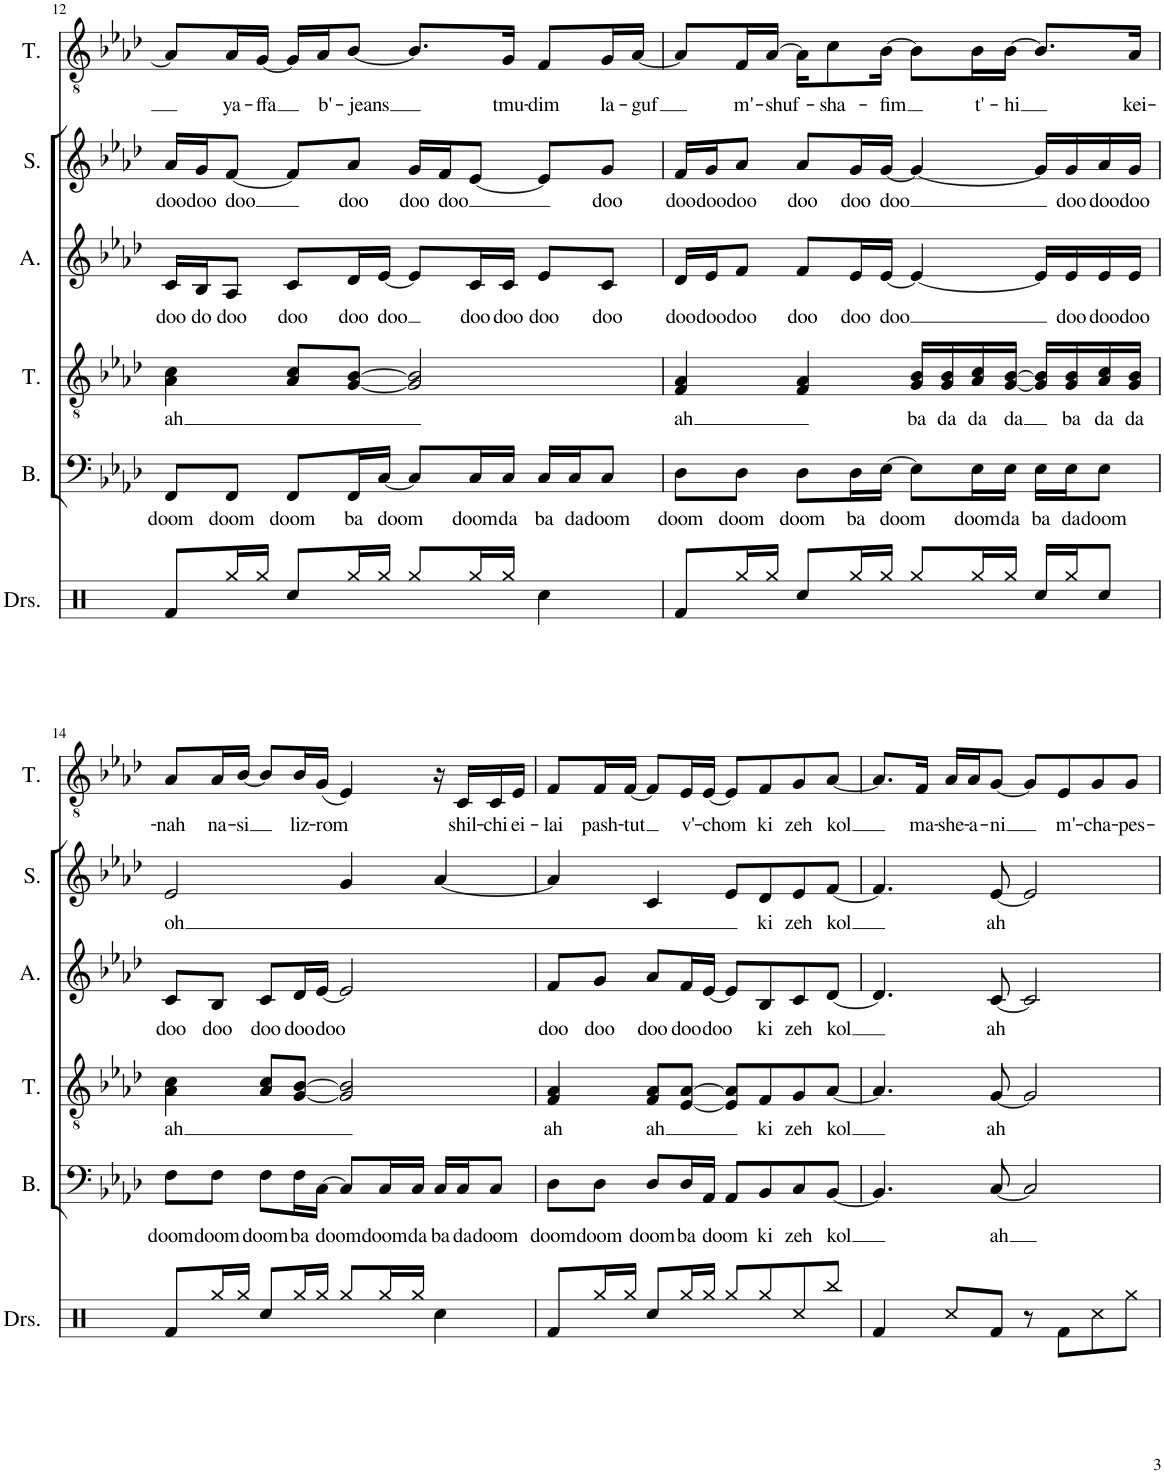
**kern	**kern	**text	**kern	**text	**kern	**text	**kern	**text	**kern	**text
*part6	*part5	*part5	*part4	*part4	*part3	*part3	*part2	*part2	*part1	*part1
*staff6	*staff5	*staff5	*staff4	*staff4	*staff3	*staff3	*staff2	*staff2	*staff1	*staff1
*I"Drumset	*I"Bass	*	*I"Tenor	*	*I"Alto	*	*I"Soprano	*	*I"Tenor	*
*I'Drs.	*I'B.	*	*I'T.	*	*I'A.	*	*I'S.	*	*I'T.	*
!!LO:PB:g=z
*clefX	*clefF4	*	*clefGv2	*	*clefG2	*	*clefG2	*	*clefGv2	*
*k[]	*k[b-e-a-d-]	*	*k[b-e-a-d-]	*	*k[b-e-a-d-]	*	*k[b-e-a-d-]	*	*k[b-e-a-d-]	*
*M4/4	*M4/4	*	*M4/4	*	*M4/4	*	*M4/4	*	*M4/4	*
=12	=12	=12	=12	=12	=12	=12	=12	=12	=12	=12
!	!	!LO:LY:b	!	!LO:LY:b	!	!LO:LY:b	!	!LO:LY:b	!	!
8Rf/L	8FF/L	doom	4A-\ 4c\	ah	16c/LL	doo	16a-/LL	doo	8A-/L]	.
!	!	!	!	!	!	!LO:LY:b	!	!LO:LY:b	!	!
.	.	.	.	.	16B-/J	do	16g/J	doo	.	.
!	!	!LO:LY:b	!	!	!	!LO:LY:b	!	!LO:LY:b	!	!LO:LY:b
16Rgg/L	8FF/J	doom	.	.	8A-/J	doo	[8f/J	doo	16A-/L	ya-
!	!	!	!	!	!	!	!	!	!	!LO:LY:b
16Rgg/JJ	.	.	.	.	.	.	.	.	[16G/JJ	-ffa
!	!	!LO:LY:b	!	!	!	!LO:LY:b	!	!	!	!
8Rcc/L	8FF/L	doom	8A-/ 8c/L	.	8c/L	doo	8f/L]	.	16G/LL]	.
!	!	!	!	!	!	!	!	!	!	!LO:LY:b
.	.	.	.	.	.	.	.	.	16A-/J	b'-
!	!	!LO:LY:b	!	!	!	!LO:LY:b	!	!LO:LY:b	!	!LO:LY:b
16Rgg/L	16FF/L	ba	[8G/ [8B-/J	.	16d-/L	doo	8a-/J	doo	[8B-/J	-jeans
!	!	!LO:LY:b	!	!	!	!LO:LY:b	!	!	!	!
16Rgg/JJ	[16C/JJ	doom	.	.	[16e-/JJ	doo	.	.	.	.
!	!	!	!	!	!	!	!	!LO:LY:b	!	!
8Rgg/L	8C/L]	.	2G/] 2B-/]	.	8e-/L]	.	16g/LL	doo	8.B-/L]	.
!	!	!	!	!	!	!	!	!LO:LY:b	!	!
.	.	.	.	.	.	.	16f/J	doo	.	.
!	!	!LO:LY:b	!	!	!	!LO:LY:b	!	!	!	!
16Rgg/L	16C/L	doom	.	.	16c/L	doo	[8e-/J	.	.	.
!	!	!LO:LY:b	!	!	!	!LO:LY:b	!	!	!	!LO:LY:b
16Rgg/JJ	16C/JJ	da	.	.	16c/JJ	doo	.	.	16G/Jk	tmu-
!	!	!LO:LY:b	!	!	!	!LO:LY:b	!	!	!	!LO:LY:b
4Rcc\	16C/LL	ba	.	.	8e-/L	doo	8e-/L]	.	8F/L	-dim
!	!	!LO:LY:b	!	!	!	!	!	!	!	!
.	16C/J	da	.	.	.	.	.	.	.	.
!	!	!LO:LY:b	!	!	!	!LO:LY:b	!	!LO:LY:b	!	!LO:LY:b
.	8C/J	doom	.	.	8c/J	doo	8g/J	doo	16G/L	la-
!	!	!	!	!	!	!	!	!	!	!LO:LY:b
.	.	.	.	.	.	.	.	.	[16A-/JJ	-guf
=13	=13	=13	=13	=13	=13	=13	=13	=13	=13	=13
!	!	!LO:LY:b	!	!LO:LY:b	!	!LO:LY:b	!	!LO:LY:b	!	!
8Rf/L	8D-\L	doom	4F/ 4A-/	ah	16d-/LL	doo	16f/LL	doo	8A-/L]	.
!	!	!	!	!	!	!LO:LY:b	!	!LO:LY:b	!	!
.	.	.	.	.	16e-/J	doo	16g/J	doo	.	.
!	!	!LO:LY:b	!	!	!	!LO:LY:b	!	!LO:LY:b	!	!LO:LY:b
16Rgg/L	8D-\J	doom	.	.	8f/J	doo	8a-/J	doo	16F/L	m'-
!	!	!	!	!	!	!	!	!	!	!LO:LY:b
16Rgg/JJ	.	.	.	.	.	.	.	.	[16A-/JJ	-shuf-
!	!	!LO:LY:b	!	!	!	!LO:LY:b	!	!LO:LY:b	!	!
8Rcc/L	8D-\L	doom	4F/ 4A-/	.	8f/L	doo	8a-/L	doo	16A-\KL]	.
!	!	!	!	!	!	!	!	!	!	!LO:LY:b
.	.	.	.	.	.	.	.	.	8c\	-sha-
!	!	!LO:LY:b	!	!	!	!LO:LY:b	!	!LO:LY:b	!	!
16Rgg/L	16D-\L	ba	.	.	16e-/L	doo	16g/L	doo	.	.
!	!	!LO:LY:b	!	!	!	!LO:LY:b	!	!LO:LY:b	!	!LO:LY:b
16Rgg/JJ	[16E-\JJ	doom	.	.	[16e-/JJ	doo	[16g/JJ	doo	[16B-\Jk	-fim
!	!	!	!	!LO:LY:b	!	!	!	!	!	!
8Rgg/L	8E-\L]	.	16G/ 16B-/LL	ba	4e-/_	.	4g/_	.	8B-\L]	.
!	!	!	!	!LO:LY:b	!	!	!	!	!	!
.	.	.	16G/ 16B-/	da	.	.	.	.	.	.
!	!	!LO:LY:b	!	!LO:LY:b	!	!	!	!	!	!LO:LY:b
16Rgg/L	16E-\L	doom	16A-/ 16c/	da	.	.	.	.	16B-\L	t'-
!	!	!LO:LY:b	!	!LO:LY:b	!	!	!	!	!	!LO:LY:b
16Rgg/JJ	16E-\JJ	da	[16G/ [16B-/JJ	da	.	.	.	.	[16B-\JJ	-hi
!	!	!LO:LY:b	!	!	!	!	!	!	!	!
16Rcc/LL	16E-\LL	ba	16G/] 16B-/]LL	.	16e-/LL]	.	16g/LL]	.	8.B-/L]	.
!	!	!LO:LY:b	!	!LO:LY:b	!	!LO:LY:b	!	!LO:LY:b	!	!
16Rgg/J	16E-\J	da	16G/ 16B-/	ba	16e-/	doo	16g/	doo	.	.
!	!	!LO:LY:b	!	!LO:LY:b	!	!LO:LY:b	!	!LO:LY:b	!	!
8Rcc/J	8E-\J	doom	16A-/ 16c/	da	16e-/	doo	16a-/	doo	.	.
!	!	!	!	!LO:LY:b	!	!LO:LY:b	!	!LO:LY:b	!	!LO:LY:b
.	.	.	16G/ 16B-/JJ	da	16e-/JJ	doo	16g/JJ	doo	16A-/Jk	kei-
!!LO:LB:g=z
=14	=14	=14	=14	=14	=14	=14	=14	=14	=14	=14
!	!	!LO:LY:b	!	!LO:LY:b	!	!LO:LY:b	!	!LO:LY:b	!	!LO:LY:b
8Rf/L	8F\L	doom	4A-\ 4c\	ah	8c/L	doo	2e-/	oh	8A-/L	-nah
!	!	!LO:LY:b	!	!	!	!LO:LY:b	!	!	!	!LO:LY:b
16Rgg/L	8F\J	doom	.	.	8B-/J	doo	.	.	16A-/L	na-
!	!	!	!	!	!	!	!	!	!	!LO:LY:b
16Rgg/JJ	.	.	.	.	.	.	.	.	[16B-/JJ	-si
!	!	!LO:LY:b	!	!	!	!LO:LY:b	!	!	!	!
8Rcc/L	8F\L	doom	8A-/ 8c/L	.	8c/L	doo	.	.	8B-/L]	.
!	!	!LO:LY:b	!	!	!	!LO:LY:b	!	!	!	!LO:LY:b
16Rgg/L	16F\L	ba	[8G/ [8B-/J	.	16d-/L	doo	.	.	16B-/L	liz-
!	!	!LO:LY:b	!	!	!	!LO:LY:b	!	!	!	!LO:LY:b
16Rgg/JJ	[16C\JJ	doom	.	.	[16e-/JJ	doo	.	.	(16G/JJ	-rom
8Rgg/L	8C/L]	.	2G/] 2B-/]	.	2e-/]	.	4g/	.	4E-/)	.
!	!	!LO:LY:b	!	!	!	!	!	!	!	!
16Rgg/L	16C/L	doom	.	.	.	.	.	.	.	.
!	!	!LO:LY:b	!	!	!	!	!	!	!	!
16Rgg/JJ	16C/JJ	da	.	.	.	.	.	.	.	.
!	!	!LO:LY:b	!	!	!	!	!	!	!	!
4Rcc\	16C/LL	ba	.	.	.	.	[4a-/	.	16r	.
!	!	!LO:LY:b	!	!	!	!	!	!	!	!LO:LY:b
.	16C/J	da	.	.	.	.	.	.	16C/LL	shil-
!	!	!LO:LY:b	!	!	!	!	!	!	!	!LO:LY:b
.	8C/J	doom	.	.	.	.	.	.	16C/	-chi
!	!	!	!	!	!	!	!	!	!	!LO:LY:b
.	.	.	.	.	.	.	.	.	16E-/JJ	ei-
=15	=15	=15	=15	=15	=15	=15	=15	=15	=15	=15
!	!	!LO:LY:b	!	!LO:LY:b	!	!LO:LY:b	!	!	!	!LO:LY:b
8Rf/L	8D-\L	doom	4F/ 4A-/	ah	8f/L	doo	4a-/]	.	8F/L	-lai
!	!	!LO:LY:b	!	!	!	!LO:LY:b	!	!	!	!LO:LY:b
16Rgg/L	8D-\J	doom	.	.	8g/J	doo	.	.	16F/L	pash-
!	!	!	!	!	!	!	!	!	!	!LO:LY:b
16Rgg/JJ	.	.	.	.	.	.	.	.	[16F/JJ	-tut
!	!	!LO:LY:b	!	!LO:LY:b	!	!LO:LY:b	!	!	!	!
8Rcc/L	8D-/L	doom	8F/ 8A-/L	-ah	8a-/L	doo	4c/	.	8F/L]	.
!	!	!LO:LY:b	!	!	!	!LO:LY:b	!	!	!	!LO:LY:b
16Rgg/L	16D-/L	ba	[8E-/ [8A-/J	.	16f/L	doo	.	.	16E-/L	v'-
!	!	!LO:LY:b	!	!	!	!LO:LY:b	!	!	!	!LO:LY:b
16Rgg/JJ	16AA-/JJ	doom	.	.	[16e-/JJ	doo	.	.	[16E-/JJ	-chom
8Rgg/L	8AA-/L	.	8E-/] 8A-/]L	.	8e-/L]	.	8e-/L	.	8E-/L]	.
!	!	!LO:LY:b	!	!LO:LY:b	!	!LO:LY:b	!	!LO:LY:b	!	!LO:LY:b
8Rgg/	8BB-/	ki	8F/	ki	8B-/	ki	8d-/	ki	8F/	ki
!	!	!LO:LY:b	!	!LO:LY:b	!	!LO:LY:b	!	!LO:LY:b	!	!LO:LY:b
8Rcc/	8C/	zeh	8G/	zeh	8c/	zeh	8e-/	zeh	8G/	zeh
!	!	!LO:LY:b	!	!LO:LY:b	!	!LO:LY:b	!	!LO:LY:b	!	!LO:LY:b
8Rbb/J	[8BB-/J	kol	[8A-/J	kol	[8d-/J	kol	[8f/J	kol	[8A-/J	kol
=16	=16	=16	=16	=16	=16	=16	=16	=16	=16	=16
4Rf/	4.BB-/]	.	4.A-/]	.	4.d-/]	.	4.f/]	.	8.A-/L]	.
!	!	!	!	!	!	!	!	!	!	!LO:LY:b
.	.	.	.	.	.	.	.	.	16F/Jk	ma-
!	!	!	!	!	!	!	!	!	!	!LO:LY:b
8Rcc/L	.	.	.	.	.	.	.	.	16A-/LL	-she-
!	!	!	!	!	!	!	!	!	!	!LO:LY:b
.	.	.	.	.	.	.	.	.	16A-/J	-a-
!	!	!LO:LY:b	!	!LO:LY:b	!	!LO:LY:b	!	!LO:LY:b	!	!LO:LY:b
8Rf/J	[8C/	ah	[8G/	ah	[8c/	ah	[8e-/	ah	[8G/J	-ni
8r	2C/]	.	2G/]	.	2c/]	.	2e-/]	.	8G/L]	.
!	!	!	!	!	!	!	!	!	!	!LO:LY:b
8Rf\L	.	.	.	.	.	.	.	.	8E-/	m'-
!	!	!	!	!	!	!	!	!	!	!LO:LY:b
8Rcc\	.	.	.	.	.	.	.	.	8G/	-cha-
!	!	!	!	!	!	!	!	!	!	!LO:LY:b
8Rgg\J	.	.	.	.	.	.	.	.	8G/J	-pes-
=	=	=	=	=	=	=	=	=	=	=
*-	*-	*-	*-	*-	*-	*-	*-	*-	*-	*-
